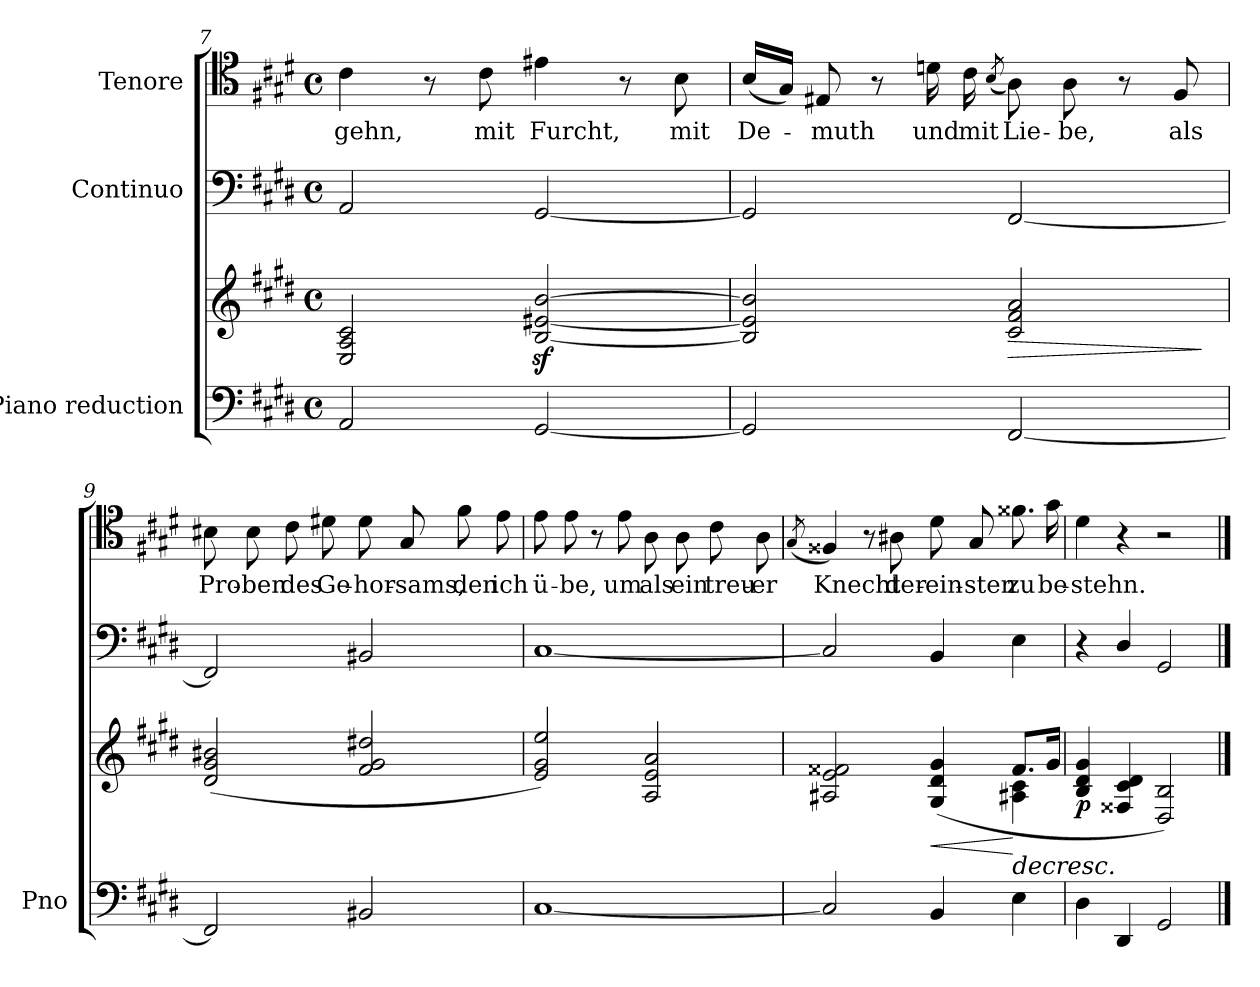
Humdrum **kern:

**kern	**kern	**dynam	**kern	**kern	**text
*part3	*part3	*part3	*part2	*part1	*part1
*staff4	*staff3	*staff3/4	*staff2	*staff1	*staff1
*I"Piano reduction	*	*	*I"Continuo	*I"Tenore	*
*I'Pno	*	*	*	*	*
*clefF4	*clefG2	*	*clefF4	*clefC4	*
*k[f#c#g#d#]	*k[f#c#g#d#]	*	*k[f#c#g#d#]	*k[f#c#g#d#]	*
*M4/4	*M4/4	*	*M4/4	*M4/4	*
*met(c)	*met(c)	*	*met(c)	*met(c)	*
=7	=7	=7	=7	=7	=7
!	!	!	!	!	!LO:LY:b
2AA/	2E/ 2A/ 2c#/	.	2AA/	4c#\	gehn,
.	.	.	.	8r	.
!	!	!	!	!	!LO:LY:b
.	.	.	.	8c#\	mit
!	!	!	!	!	!LO:LY:b
[2GG#/	[2B/z< [2e#X/z< [2b/z<	.	[2GG#/	4e#X\	Furcht,
.	.	.	.	8r	.
!	!	!	!	!	!LO:LY:b
.	.	.	.	8B\	mit
=8	=8	=8	=8	=8	=8
!	!	!	!	!	!LO:LY:b
2GG#/]	2B/] 2e#/] 2b/]	.	2GG#/]	(16B/LL	De-
.	.	.	.	16G#/JJ)	.
!	!	!	!	!	!LO:LY:b
.	.	.	.	8E#X/	-muth
.	.	.	.	8r	.
!	!	!	!	!	!LO:LY:b
.	.	.	.	16dn\	und
!	!	!	!	!	!LO:LY:b
.	.	.	.	16c#\	mit
.	.	.	.	(8qB/	.
!	!	!LO:HP:b	!	!	!LO:LY:b
[2FF#/	2c#/ 2f#/ 2a/	>	[2FF#/	8A\)	Lie-
!	!	!	!	!	!LO:LY:b
.	.	.	.	8A\	be,
.	.	.	.	8r	.
!	!	!	!	!	!LO:LY:b
.	.	.	.	8F#/	als
.	.	]	.	.	.
!!LO:LB:g=z
=9	=9	=9	=9	=9	=9
!	!	!	!	!	!LO:LY:b
2FF#/]	(2d#/ 2g#/ 2b#X/	.	2FF#/]	8B#X\	Pro-
!	!	!	!	!	!LO:LY:b
.	.	.	.	8B#\	ben
!	!	!	!	!	!LO:LY:b
.	.	.	.	8c#\	des
!	!	!	!	!	!LO:LY:b
.	.	.	.	8d#X\	Ge-
!	!	!	!	!	!LO:LY:b
2BB#X/	2f#/ 2g#/ 2dd#X/	.	2BB#X/	8d#\	hor-
!	!	!	!	!	!LO:LY:b
.	.	.	.	8G#/	sams,
!	!	!	!	!	!LO:LY:b
.	.	.	.	8f#\	den
!	!	!	!	!	!LO:LY:b
.	.	.	.	8e\	ich
=10	=10	=10	=10	=10	=10
!	!	!	!	!	!LO:LY:b
[1C#	2e/ 2g#/ 2ee/)	.	[1C#	8e\	ü-
!	!	!	!	!	!LO:LY:b
.	.	.	.	8e\	be,
.	.	.	.	8r	.
!	!	!	!	!	!LO:LY:b
.	.	.	.	8e\	um
!	!	!	!	!	!LO:LY:b
.	2A/ 2e/ 2a/	.	.	8A\	als
!	!	!	!	!	!LO:LY:b
.	.	.	.	8A\	ein
!	!	!	!	!	!LO:LY:b
.	.	.	.	8c#\	treu-
!	!	!	!	!	!LO:LY:b
.	.	.	.	8A\	er
=11	=11	=11	=11	=11	=11
.	.	.	.	(8qG#/	.
*	*^	*	*	*	*
!	!	!	!	!	!	!LO:LY:b
2C#/]	2A#X/ 2e/ 2f##X/	2ryy	.	2C#/]	4F##X/)	Knecht
.	.	.	.	.	8r	.
!	!	!	!	!	!	!LO:LY:b
.	.	.	.	.	8A#X\	der-
!	!	!	!LO:HP:b	!	!	!LO:LY:b
4BB/	(4G#/ 4d#/ 4g#/	4ryy	<	4BB/	8d#\	ein-
!	!	!	!	!	!	!LO:LY:b
.	.	.	.	.	8G#/	sten
!	!	!	!LO:HP:n=1:b	!	!	!LO:LY:b
4E\	8.f##/L	4A#X\ 4c#\	[ >	4E\	8.f##X\	zu
!	!	!	!	!	!	!LO:LY:b
.	16g#/Jk	.	.	.	16g#\	be-
*	*v	*v	*	*	*	*
=12	=12	=12	=12	=12	=12
!	!	!LO:DY:b	!	!	!LO:LY:b
4D#\	4B/ 4d#/ 4g#/	p	4r	4d#\	stehn.
4DD#/	4F##X/ 4c#/ 4d#/	]	4D#/	4r	.
2GG#/	2D#/ 2B/)	.	2GG#/	2r	.
==	==	==	==	==	==
*-	*-	*-	*-	*-	*-
